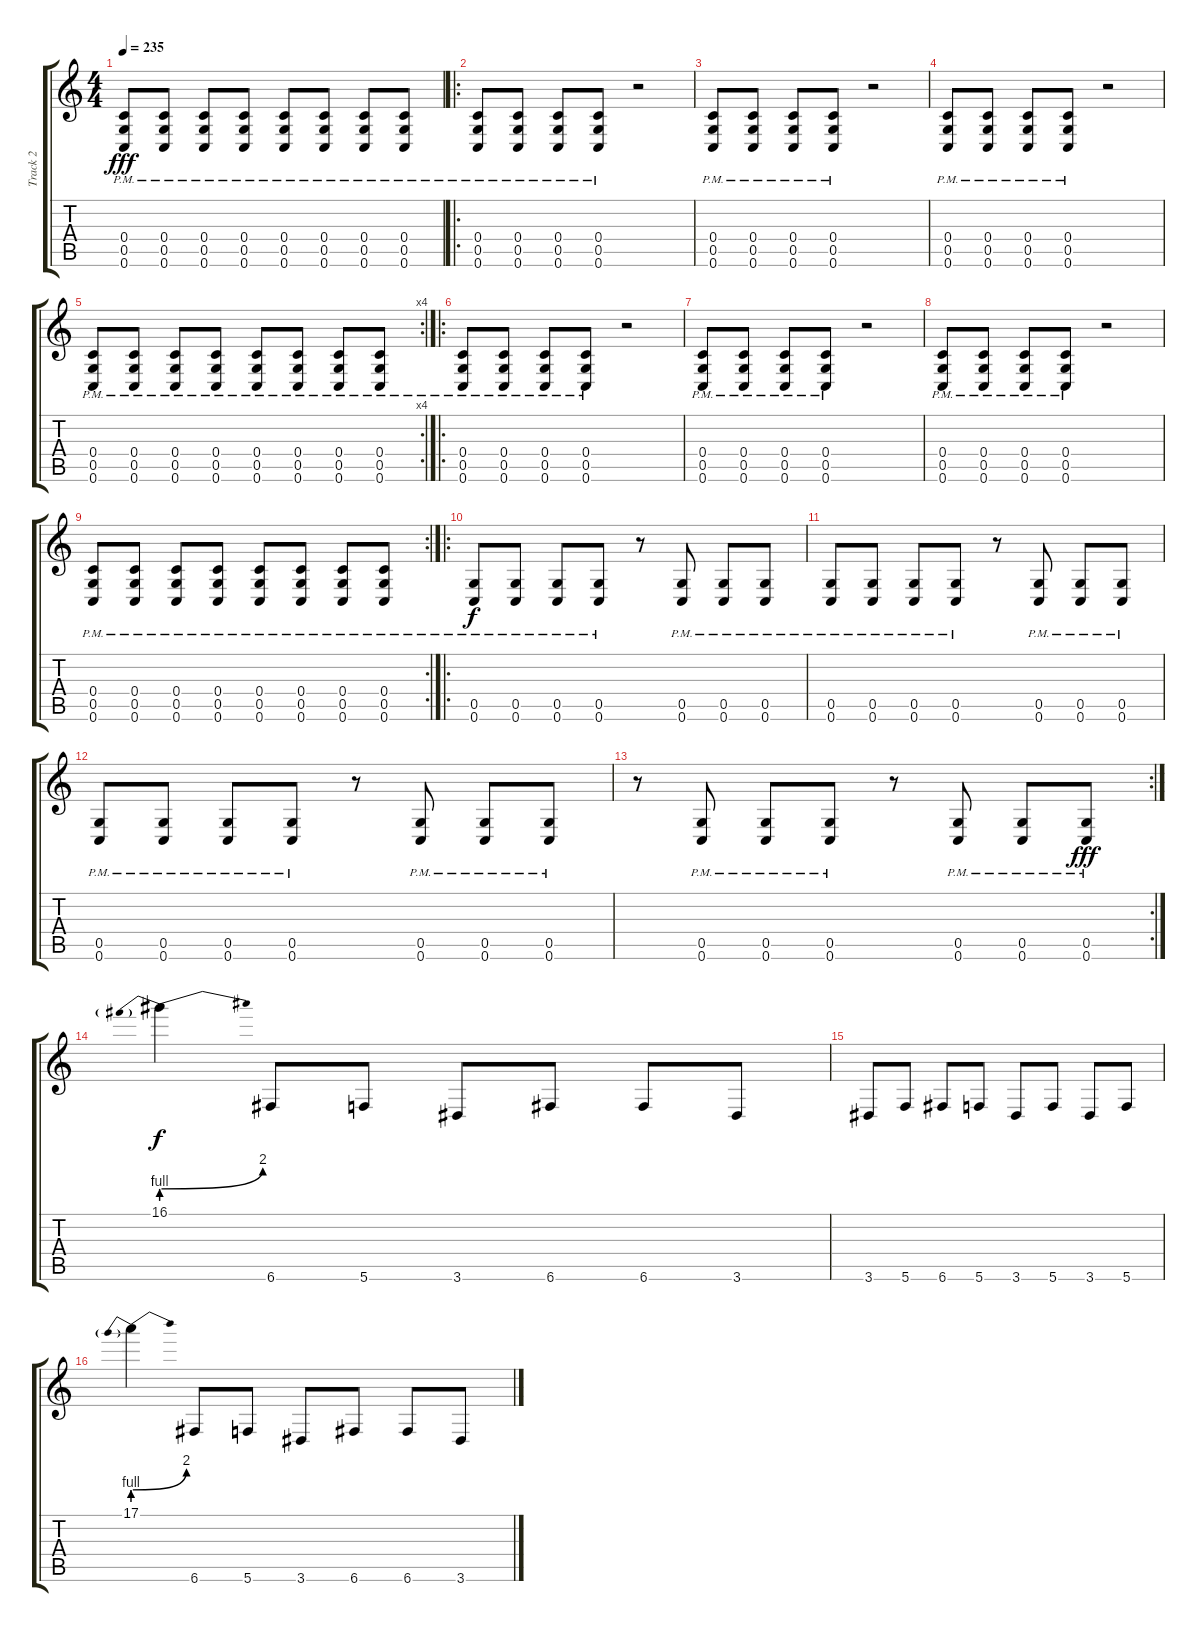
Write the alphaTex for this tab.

\track ("Track 2" "Track 2") {instrument distortionguitar}
\staff {score tabs}
\tuning (D4 A3 F3 C3 G2 C2) {hide}
\ts (4 4)
\tempo 235
\clef g2
\ks c
(0.4{pm} 0.5{pm} 0.6{pm}).8{dy fff} (0.4{pm} 0.5{pm} 0.6{pm}).8 (0.4{pm} 0.5{pm} 0.6{pm}).8 (0.4{pm} 0.5{pm} 0.6{pm}).8 (0.4{pm} 0.5{pm} 0.6{pm}).8 (0.4{pm} 0.5{pm} 0.6{pm}).8 (0.4{pm} 0.5{pm} 0.6{pm}).8 (0.4{pm} 0.5{pm} 0.6{pm}).8 |
\ro
(0.4{pm} 0.5{pm} 0.6{pm}).8 (0.4{pm} 0.5{pm} 0.6{pm}).8 (0.4{pm} 0.5{pm} 0.6{pm}).8 (0.4{pm} 0.5{pm} 0.6{pm}).8 r.2 |
(0.4{pm} 0.5{pm} 0.6{pm}).8 (0.4{pm} 0.5{pm} 0.6{pm}).8 (0.4{pm} 0.5{pm} 0.6{pm}).8 (0.4{pm} 0.5{pm} 0.6{pm}).8 r.2 |
(0.4{pm} 0.5{pm} 0.6{pm}).8 (0.4{pm} 0.5{pm} 0.6{pm}).8 (0.4{pm} 0.5{pm} 0.6{pm}).8 (0.4{pm} 0.5{pm} 0.6{pm}).8 r.2 |
\rc 4
(0.4{pm} 0.5{pm} 0.6{pm}).8 (0.4{pm} 0.5{pm} 0.6{pm}).8 (0.4{pm} 0.5{pm} 0.6{pm}).8 (0.4{pm} 0.5{pm} 0.6{pm}).8 (0.4{pm} 0.5{pm} 0.6{pm}).8 (0.4{pm} 0.5{pm} 0.6{pm}).8 (0.4{pm} 0.5{pm} 0.6{pm}).8 (0.4{pm} 0.5{pm} 0.6{pm}).8 |
\ro
(0.4{pm} 0.5{pm} 0.6{pm}).8 (0.4{pm} 0.5{pm} 0.6{pm}).8 (0.4{pm} 0.5{pm} 0.6{pm}).8 (0.4{pm} 0.5{pm} 0.6{pm}).8 r.2 |
(0.4{pm} 0.5{pm} 0.6{pm}).8 (0.4{pm} 0.5{pm} 0.6{pm}).8 (0.4{pm} 0.5{pm} 0.6{pm}).8 (0.4{pm} 0.5{pm} 0.6{pm}).8 r.2 |
(0.4{pm} 0.5{pm} 0.6{pm}).8 (0.4{pm} 0.5{pm} 0.6{pm}).8 (0.4{pm} 0.5{pm} 0.6{pm}).8 (0.4{pm} 0.5{pm} 0.6{pm}).8 r.2 |
\rc 2
(0.4{pm} 0.5{pm} 0.6{pm}).8 (0.4{pm} 0.5{pm} 0.6{pm}).8 (0.4{pm} 0.5{pm} 0.6{pm}).8 (0.4{pm} 0.5{pm} 0.6{pm}).8 (0.4{pm} 0.5{pm} 0.6{pm}).8 (0.4{pm} 0.5{pm} 0.6{pm}).8 (0.4{pm} 0.5{pm} 0.6{pm}).8 (0.4{pm} 0.5{pm} 0.6{pm}).8 |
\ro
(0.5{pm} 0.6{pm}).8{dy f} (0.5{pm} 0.6{pm}).8 (0.5{pm} 0.6{pm}).8 (0.5{pm} 0.6{pm}).8 r.8 (0.5{pm} 0.6{pm}).8 (0.5{pm} 0.6{pm}).8 (0.5{pm} 0.6{pm}).8 |
(0.5{pm} 0.6{pm}).8 (0.5{pm} 0.6{pm}).8 (0.5{pm} 0.6{pm}).8 (0.5{pm} 0.6{pm}).8 r.8 (0.5{pm} 0.6{pm}).8 (0.5{pm} 0.6{pm}).8 (0.5{pm} 0.6{pm}).8 |
(0.5{pm} 0.6{pm}).8 (0.5{pm} 0.6{pm}).8 (0.5{pm} 0.6{pm}).8 (0.5{pm} 0.6{pm}).8 r.8 (0.5{pm} 0.6{pm}).8 (0.5{pm} 0.6{pm}).8 (0.5{pm} 0.6{pm}).8 |
\rc 2
r.8 (0.5{pm} 0.6{pm}).8 (0.5{pm} 0.6{pm}).8 (0.5{pm} 0.6{pm}).8 r.8 (0.5{pm} 0.6{pm}).8 (0.5{pm} 0.6{pm}).8 (0.5{pm} 0.6{pm}).8{dy fff} |
16.1{be (prebendbend 0 4 60 8)}.4{dy f} 6.6.8 5.6.8 3.6.8 6.6.8 6.6.8 3.6.8 |
3.6.8 5.6.8 6.6.8 5.6.8 3.6.8 5.6.8 3.6.8 5.6.8 |
17.1{be (prebendbend 0 4 60 8)}.4 6.6.8 5.6.8 3.6.8 6.6.8 6.6.8 3.6.8
